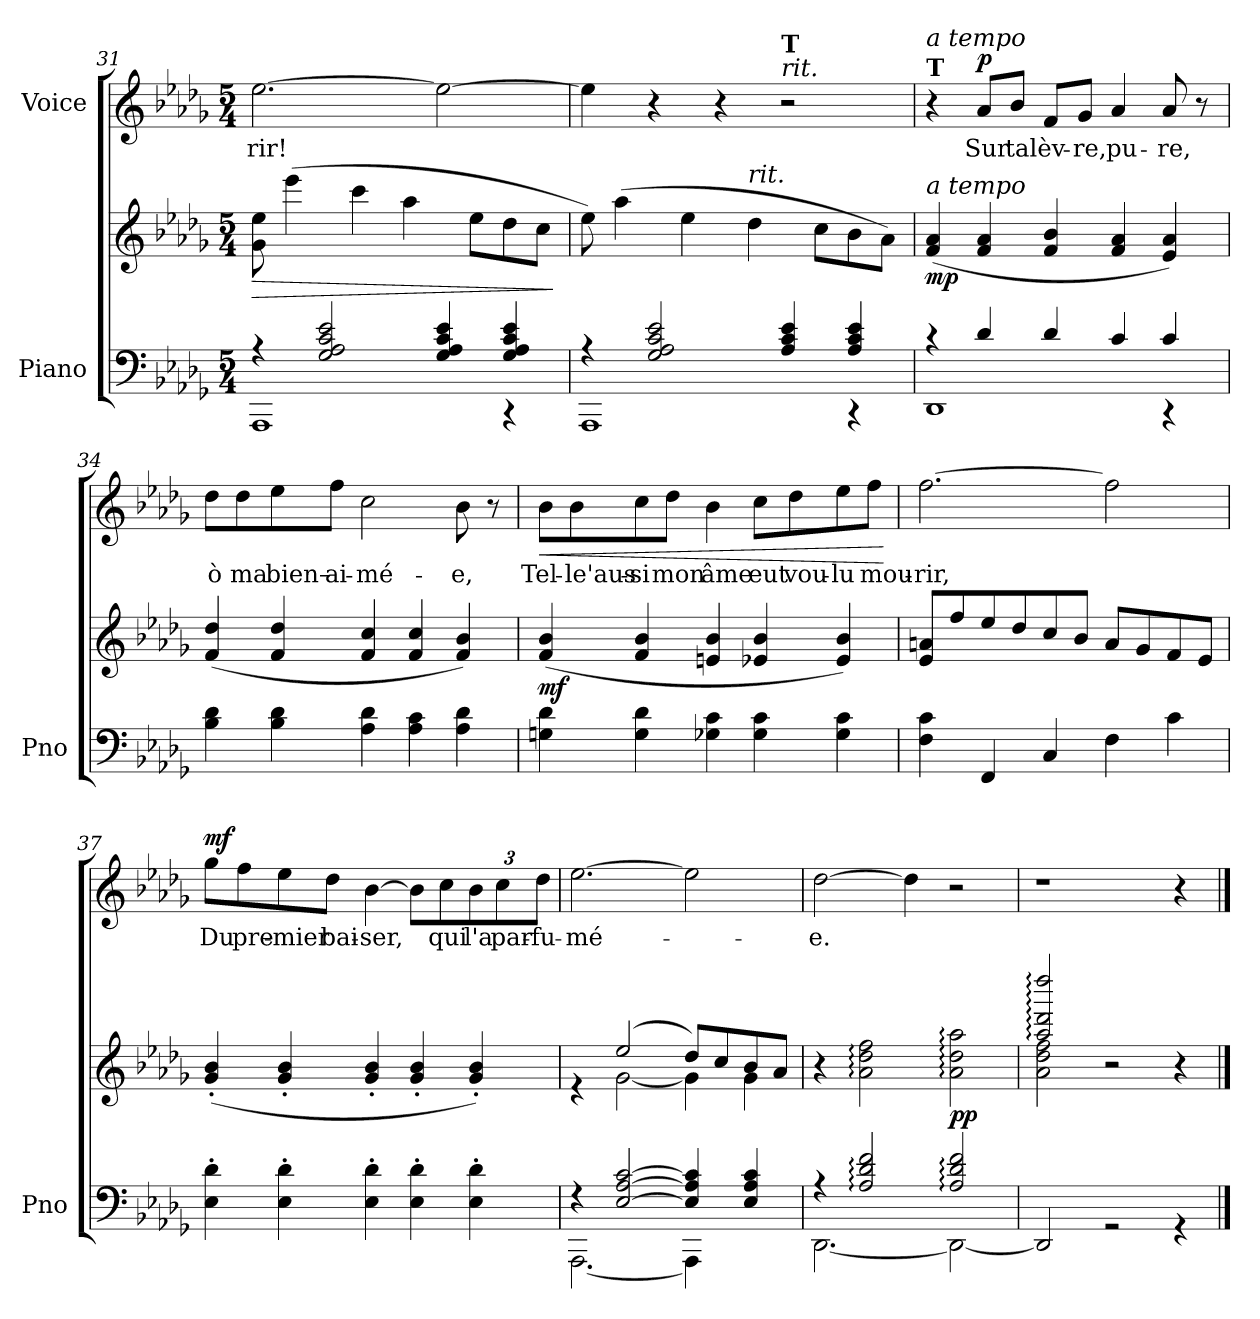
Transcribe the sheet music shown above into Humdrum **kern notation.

**kern	**kern	**dynam	**kern	**text	**dynam
*part2	*part2	*part2	*part1	*part1	*part1
*staff3	*staff2	*staff2/3	*staff1	*staff1	*staff1
*I"Piano	*	*	*I"Voice	*	*
*I'Pno	*	*	*	*	*
*clefF4	*clefG2	*	*clefG2	*	*
*k[b-e-a-d-g-]	*k[b-e-a-d-g-]	*	*k[b-e-a-d-g-]	*	*
*M5/4	*M5/4	*	*M5/4	*	*
=31	=31	=31	=31	=31	=31
*^	*	*	*	*	*
!	!	!	!LO:HP:b	!	!LO:LY:b	!
4r	1AAA-	8g-\ 8ee-\	>	[2.ee-\	-rir!	.
.	.	(>4eee-\	.	.	.	.
2G-/ 2A-/ 2c/ 2e-/	.	.	.	.	.	.
.	.	4ccc\	.	.	.	.
.	.	4aa-\	.	.	.	.
4G-/ 4A-/ 4c/ 4e-/	.	.	.	2ee-\_	.	.
.	.	8ee-\L	.	.	.	.
4G-/ 4A-/ 4c/ 4e-/	4r	8dd-\	.	.	.	.
.	.	8cc\J	.	.	.	.
*v	*v	*	*	*	*	*
.	.	]	.	.	.
!!LO:LB:g=z
=32	=32	=32	=32	=32	=32
*^	*	*	*	*	*
4r	1AAA-	8ee-\)	.	4ee-\]	.	.
.	.	(>4aa-\	.	.	.	.
2G-/ 2A-/ 2c/ 2e-/	.	.	.	4r	.	.
.	.	4ee-\	.	.	.	.
.	.	.	.	4r	.	.
!	!	!LO:TX:a:i:t=rit.	!	!	!	!
.	.	4dd-\	.	.	.	.
!	!	!	!	!LO:TX:a:i:t=rit.	!	!
!	!	!	!	!LO:TX:a:B:t=T	!	!
4A-/ 4c/ 4e-/	.	.	.	2r	.	.
.	.	8cc\L	.	.	.	.
4A-/ 4c/ 4e-/	4r	8b-\	.	.	.	.
.	.	8a-\J)	.	.	.	.
=33	=33	=33	=33	=33	=33	=33
!	!	!	!	!LO:TX:a:i:t=a tempo	!	!
!	!	!	!	!LO:TX:a:B:t=T	!	!
!	!	!LO:TX:a:i:t=a tempo	!	!	!	!
!	!	!	!LO:DY:b	!	!	!
4r	1DD-	(>4f/ 4a-/	mp	4r	.	.
!	!	!	!	!	!LO:LY:b	!LO:DY:a
4d-/	.	4f/ 4a-/	.	8a-/L	Sur	p
!	!	!	!	!	!LO:LY:b	!
.	.	.	.	8b-/J	ta	.
!	!	!	!	!	!LO:LY:b	!
4d-/	.	4f/ 4b-/	.	8f/L	lèv-	.
!	!	!	!	!	!LO:LY:b	!
.	.	.	.	8g-/J	-re,	.
!	!	!	!	!	!LO:LY:b	!
4c/	.	4f/ 4a-/	.	4a-/	pu-	.
!	!	!	!	!	!LO:LY:b	!
4c/	4r	4e-/ 4a-/)	.	8a-/	-re,	.
.	.	.	.	8r	.	.
*v	*v	*	*	*	*	*
=34	=34	=34	=34	=34	=34
!	!	!	!	!LO:LY:b	!
4B-\ 4d-\	(>4f/ 4dd-/	.	8dd-\L	ò	.
!	!	!	!	!LO:LY:b	!
.	.	.	8dd-\	ma	.
!	!	!	!	!LO:LY:b	!
4B-\ 4d-\	4f/ 4dd-/	.	8ee-\	bien–	.
!	!	!	!	!LO:LY:b	!
.	.	.	8ff\J	ai-	.
!	!	!	!	!LO:LY:b	!
4A-\ 4d-\	4f/ 4cc/	.	2cc\	-mé-	.
4A-\ 4c\	4f/ 4cc/	.	.	.	.
!	!	!	!	!LO:LY:b	!
4A-\ 4d-\	4f/ 4b-/)	.	8b-\	-e,	.
.	.	.	8r	.	.
!!LO:LB:g=z
=35	=35	=35	=35	=35	=35
!	!	!LO:DY:b	!	!LO:LY:b	!LO:HP:b
4Gn\ 4d-\	(<4f/ 4b-/	mf	8b-\L	Tel-	<
!	!	!	!	!LO:LY:b	!
.	.	.	8b-\	-le'aus-	.
!	!	!	!	!LO:LY:b	!
4G\ 4d-\	4f/ 4b-/	.	8cc\	-si	.
!	!	!	!	!LO:LY:b	!
.	.	.	8dd-\J	mon	.
!	!	!	!	!LO:LY:b	!
4G-X\ 4c\	4en/ 4b-/	.	4b-\	âme	.
!	!	!	!	!LO:LY:b	!
4G-\ 4c\	4e-X/ 4b-/	.	8cc\L	eut	.
!	!	!	!	!LO:LY:b	!
.	.	.	8dd-\	vou-	.
!	!	!	!	!LO:LY:b	!
4G-\ 4c\	4e-/ 4b-/)	.	8ee-\	-lu	.
!	!	!	!	!LO:LY:b	!
.	.	.	8ff\J	mou-	.
.	.	.	.	.	[
=36	=36	=36	=36	=36	=36
!	!	!	!	!LO:LY:b	!
4F\ 4c\	8e-/ 8an/L	.	[2.ff\	-rir,	.
.	8ff/	.	.	.	.
4FF/	8ee-/	.	.	.	.
.	8dd-/	.	.	.	.
4C/	8cc/	.	.	.	.
.	8b-/J	.	.	.	.
4F\	8a/L	.	2ff\]	.	.
.	8g-/	.	.	.	.
4c\	8f/	.	.	.	.
.	8e-/J	.	.	.	.
!!LO:PB:g=z
=37	=37	=37	=37	=37	=37
!	!	!	!	!LO:LY:b	!LO:DY:a
4E-\' 4d-\'	(<4g-/' 4b-/'	.	8gg-\L	Du	mf
!	!	!	!	!LO:LY:b	!
.	.	.	8ff\	pre-	.
!	!	!	!	!LO:LY:b	!
4E-\' 4d-\'	4g-/' 4b-/'	.	8ee-\	-mier	.
!	!	!	!	!LO:LY:b	!
.	.	.	8dd-\J	bai-	.
!	!	!	!	!LO:LY:b	!
4E-\' 4d-\'	4g-/' 4b-/'	.	[4b-\	-ser,	.
4E-\' 4d-\'	4g-/' 4b-/'	.	8b-\L]	.	.
!	!	!	!	!LO:LY:b	!
.	.	.	8cc\	qui	.
*	*	*	*Xbrackettup	*	*
!	!	!	!	!LO:LY:b	!
4E-\' 4d-\'	4g-/' 4b-/')	.	12b-\	l'a	.
!	!	!	!	!LO:LY:b	!
.	.	.	12cc\	par-	.
!	!	!	!	!LO:LY:b	!
.	.	.	12dd-\J	-fu-	.
=38	=38	=38	=38	=38	=38
*^	*^	*	*	*	*
!	!	!	!	!LO:DY:b	!	!LO:LY:b	!
4r	[2.AAA-\	4re	4ryy	other-dynamics	[2.ee-\	-mé-	.
[2E-/ [2A-/ [2c/	.	(>2ee-/	[2g-\	.	.	.	.
4E-/] 4A-/] 4c/]	4AAA-\]	8dd-/L)	4g-\]	.	2ee-\]	.	.
.	.	8cc/	.	.	.	.	.
4E-/ 4A-/ 4c/	4ryy	8b-/	4g-\	.	.	.	.
.	.	8a-/J	.	.	.	.	.
*	*	*v	*v	*	*	*	*
=39	=39	=39	=39	=39	=39	=39
!	!	!	!	!	!LO:LY:b	!
4r	[2.DD-\	4r	.	[2dd-\	-e.	.
2A-/: 2d-/: 2f/:	.	2a-\: 2dd-\: 2ff\:	.	.	.	.
.	.	.	.	4dd-\]	.	.
!	!	!	!LO:DY:b	!	!	!
2A-/: 2d-/: 2f/:	2DD-\_	2a-\: 2dd-\: 2aa-\:	pp	2r	.	.
=40	=40	=40	=40	=40	=40	=40
*	*	*^	*	*	*	*
2ryy	2DD-/]	2aa-/: 2ddd-/: 2dddd-/:	2a-\ 2dd-\ 2ff\	.	1r	.	.
2rGG	2.ryy	2r	2.ryy	.	.	.	.
4rGG	.	4r	.	.	4r	.	.
*v	*v	*	*	*	*	*	*
*	*v	*v	*	*	*	*
==	==	==	==	==	==
*-	*-	*-	*-	*-	*-
